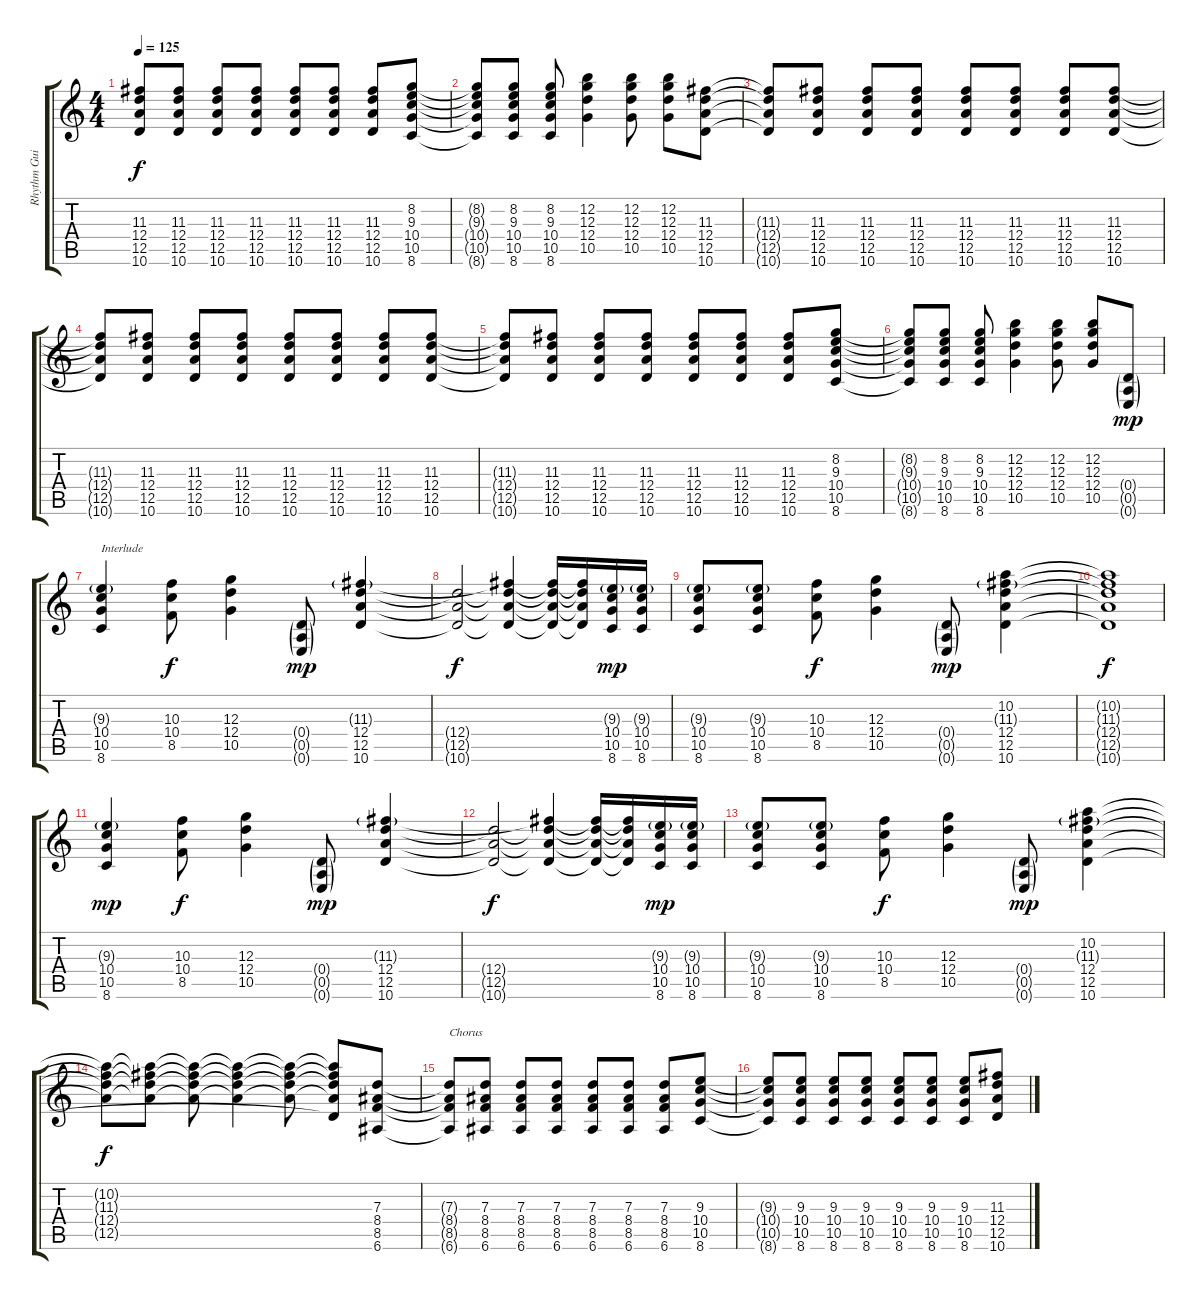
\track ("Rhythm Guitar" "Rhythm Gui") {instrument distortionguitar}
\staff {score tabs}
\tuning (E4 B3 G3 D3 A2 E2) {hide}
\ts (4 4)
\tempo 125
\clef g2
\ks c
(11.3{t} 12.4{t} 12.5{t} 10.6{t}).8{dy f} (11.3 12.4 12.5 10.6).8 (11.3 12.4 12.5 10.6).8 (11.3 12.4 12.5 10.6).8 (11.3 12.4 12.5 10.6).8 (11.3 12.4 12.5 10.6).8 (11.3 12.4 12.5 10.6).8 (8.2 9.3 10.4 10.5 8.6).8 |
(8.2{t} 9.3{t} 10.4{t} 10.5{t} 8.6{t}).8 (8.2 9.3 10.4 10.5 8.6).8 (8.2 9.3 10.4 10.5 8.6).8 (12.2 12.3 12.4 10.5).4 (12.2 12.3 12.4 10.5).8 (12.2 12.3 12.4 10.5).8 (11.3 12.4 12.5 10.6).8 |
(11.3{t} 12.4{t} 12.5{t} 10.6{t}).8 (11.3 12.4 12.5 10.6).8 (11.3 12.4 12.5 10.6).8 (11.3 12.4 12.5 10.6).8 (11.3 12.4 12.5 10.6).8 (11.3 12.4 12.5 10.6).8 (11.3 12.4 12.5 10.6).8 (11.3 12.4 12.5 10.6).8 |
(11.3{t} 12.4{t} 12.5{t} 10.6{t}).8 (11.3 12.4 12.5 10.6).8 (11.3 12.4 12.5 10.6).8 (11.3 12.4 12.5 10.6).8 (11.3 12.4 12.5 10.6).8 (11.3 12.4 12.5 10.6).8 (11.3 12.4 12.5 10.6).8 (11.3 12.4 12.5 10.6).8 |
(11.3{t} 12.4{t} 12.5{t} 10.6{t}).8 (11.3 12.4 12.5 10.6).8 (11.3 12.4 12.5 10.6).8 (11.3 12.4 12.5 10.6).8 (11.3 12.4 12.5 10.6).8 (11.3 12.4 12.5 10.6).8 (11.3 12.4 12.5 10.6).8 (8.2 9.3 10.4 10.5 8.6).8 |
(8.2{t} 9.3{t} 10.4{t} 10.5{t} 8.6{t}).8 (8.2 9.3 10.4 10.5 8.6).8 (8.2 9.3 10.4 10.5 8.6).8 (12.2 12.3 12.4 10.5).4 (12.2 12.3 12.4 10.5).8 (12.2 12.3 12.4 10.5).8 (0.4{g} 0.5{g} 0.6{g}).8{dy mp} |
(9.3{g} 10.4 10.5 8.6).4{txt "Interlude"} (10.3 10.4 8.5).8{dy f} (12.3 12.4 10.5).4 (0.4{g} 0.5{g} 0.6{g}).8{dy mp} (11.3{g} 12.4 12.5 10.6).4 |
(12.4{t} 12.5{t} 10.6{t}).2{dy f} (11.3{t} 12.4{t} 12.5{t} 10.6{t}).4 (11.3{t} 12.4{t} 12.5{t} 10.6{t}).16 (11.3{t} 12.4{t} 12.5{t} 10.6{t}).16 (9.3{g} 10.4 10.5 8.6).16{dy mp} (9.3{g} 10.4 10.5 8.6).16 |
(9.3{g} 10.4 10.5 8.6).8 (9.3{g} 10.4 10.5 8.6).8 (10.3 10.4 8.5).8{dy f} (12.3 12.4 10.5).4 (0.4{g} 0.5{g} 0.6{g}).8{dy mp} (10.2 11.3{g} 12.4 12.5 10.6).4 |
(10.2{t} 11.3{t} 12.4{t} 12.5{t} 10.6{t}).1{dy f} |
(9.3{g} 10.4 10.5 8.6).4{dy mp} (10.3 10.4 8.5).8{dy f} (12.3 12.4 10.5).4 (0.4{g} 0.5{g} 0.6{g}).8{dy mp} (11.3{g} 12.4 12.5 10.6).4 |
(12.4{t} 12.5{t} 10.6{t}).2{dy f} (11.3{t} 12.4{t} 12.5{t} 10.6{t}).4 (11.3{t} 12.4{t} 12.5{t} 10.6{t}).16 (11.3{t} 12.4{t} 12.5{t} 10.6{t}).16 (9.3{g} 10.4 10.5 8.6).16{dy mp} (9.3{g} 10.4 10.5 8.6).16 |
(9.3{g} 10.4 10.5 8.6).8 (9.3{g} 10.4 10.5 8.6).8 (10.3 10.4 8.5).8{dy f} (12.3 12.4 10.5).4 (0.4{g} 0.5{g} 0.6{g}).8{dy mp} (10.2 11.3{g} 12.4 12.5 10.6).4 |
(10.2{t} 11.3{t} 12.4{t} 12.5{t}).8{dy f} (10.2{t} 11.3{t} 12.4{t} 12.5{t}).8 (10.2{t} 11.3{t} 12.4{t} 12.5{t}).8 (10.2{t} 11.3{t} 12.4{t} 12.5{t}).4 (10.2{t} 11.3{t} 12.4{t} 12.5{t}).8 (10.2{t} 11.3{t} 12.4{t} 12.5{t} 10.6{t}).8 (7.3 8.4 8.5 6.6).8 |
(7.3{t} 8.4{t} 8.5{t} 6.6{t}).8{txt "Chorus"} (7.3 8.4 8.5 6.6).8 (7.3 8.4 8.5 6.6).8 (7.3 8.4 8.5 6.6).8 (7.3 8.4 8.5 6.6).8 (7.3 8.4 8.5 6.6).8 (7.3 8.4 8.5 6.6).8 (9.3 10.4 10.5 8.6).8 |
(9.3{t} 10.4{t} 10.5{t} 8.6{t}).8 (9.3 10.4 10.5 8.6).8 (9.3 10.4 10.5 8.6).8 (9.3 10.4 10.5 8.6).8 (9.3 10.4 10.5 8.6).8 (9.3 10.4 10.5 8.6).8 (9.3 10.4 10.5 8.6).8 (11.3 12.4 12.5 10.6).8
